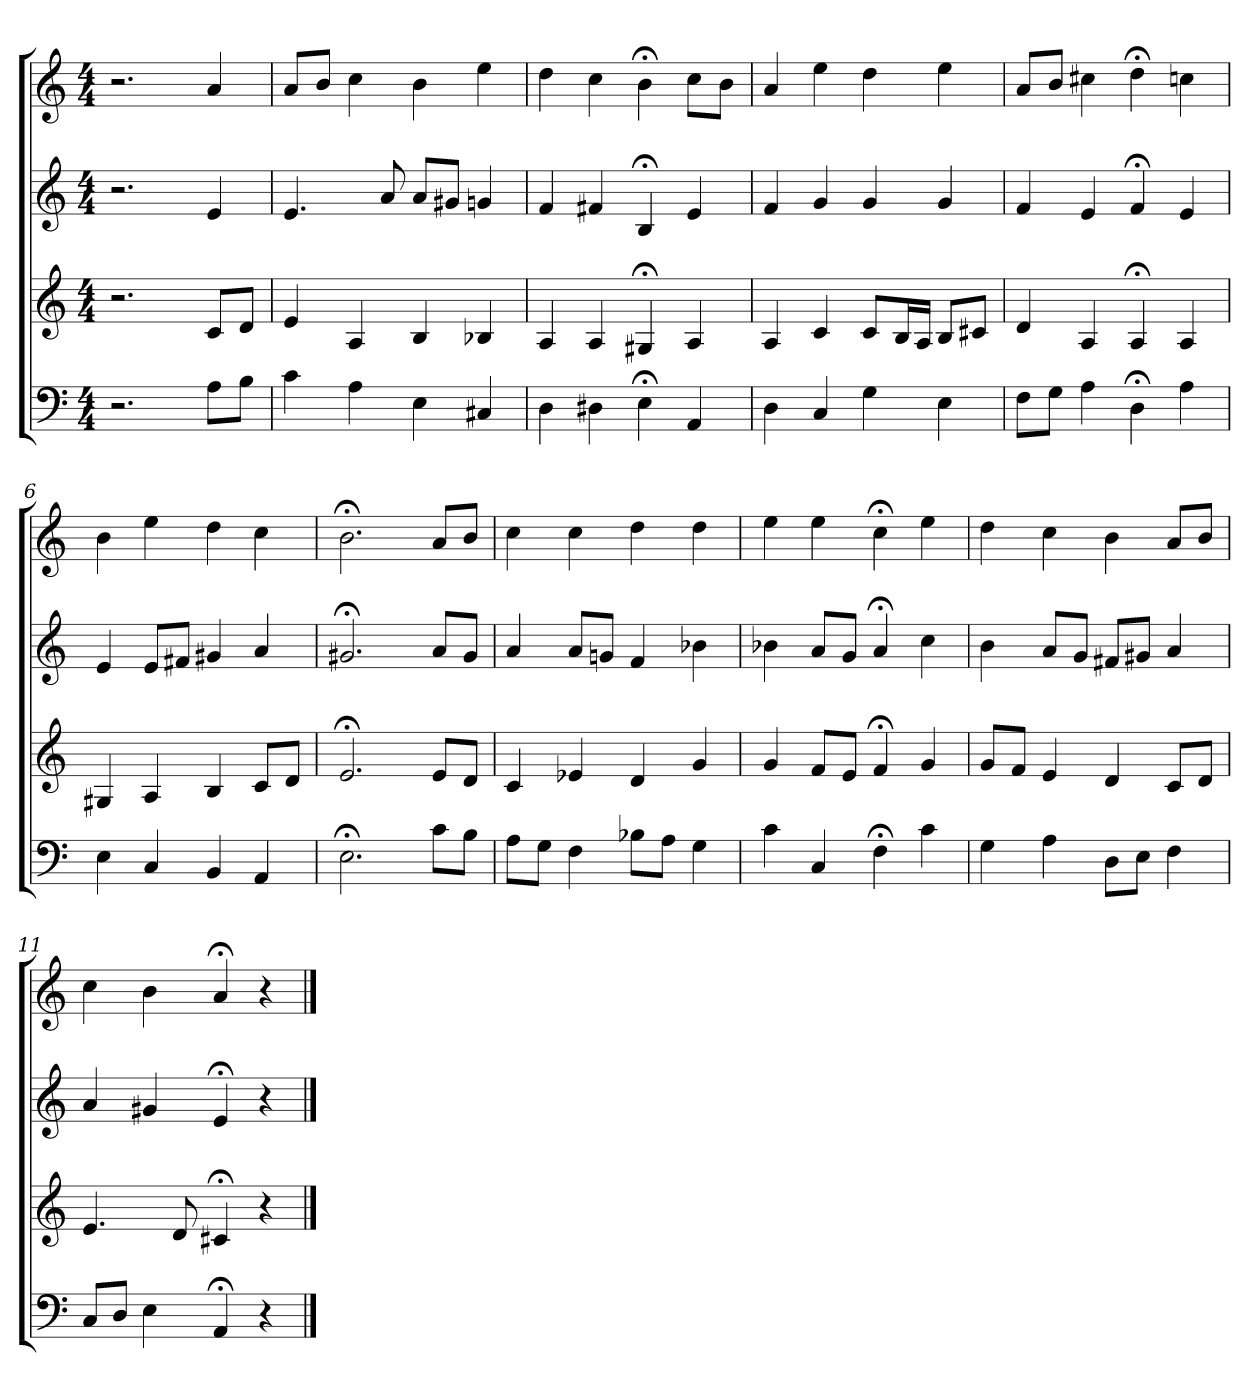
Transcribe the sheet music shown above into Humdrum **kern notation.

**kern	**kern	**kern	**kern
*part4	*part3	*part2	*part1
*staff4	*staff3	*staff2	*staff1
*clefF4	*clefG2	*clefG2	*clefG2
*M4/4	*M4/4	*M4/4	*M4/4
=1	=1	=1	=1
2.r	2.r	2.r	2.r
8A\L	8c/L	4e	4a
8B\J	8d/J	.	.
=2	=2	=2	=2
4c	4e	4.e	8a/L
.	.	.	8b/J
4A	4A	.	4cc
.	.	8a	.
4E	4B	8a/L	4b
.	.	8g#X/J	.
4C#X	4B-X	4gn	4ee
=3	=3	=3	=3
4D	4A	4f	4dd
4D#X	4A	4f#X	4cc
4E;<	4G#X;<	4B;<	4b;<
4AA	4A	4e	8cc\L
.	.	.	8b\J
=4	=4	=4	=4
4D	4A	4f	4a
4C	4c	4g	4ee
4G	8c/L	4g	4dd
.	16B/L	.	.
.	16A/JJ	.	.
4E	8B/L	4g	4ee
.	8c#X/J	.	.
=5	=5	=5	=5
8F\L	4d	4f	8a/L
8G\J	.	.	8b/J
4A	4A	4e	4cc#X
4D;<	4A;<	4f;<	4dd;<
4A	4A	4e	4ccn
=6	=6	=6	=6
4E	4G#X	4e	4b
4C	4A	8e/L	4ee
.	.	8f#X/J	.
4BB	4B	4g#X	4dd
4AA	8c/L	4a	4cc
.	8d/J	.	.
=7	=7	=7	=7
2.E;<	2.e;<	2.g#X;<	2.b;<
8c\L	8e/L	8a/L	8a/L
8B\J	8d/J	8g#/J	8b/J
=8	=8	=8	=8
8A\L	4c	4a	4cc
8G\J	.	.	.
4F	4e-X	8a/L	4cc
.	.	8gn/J	.
8B-X\L	4d	4f	4dd
8A\J	.	.	.
4G	4g	4b-X	4dd
=9	=9	=9	=9
4c	4g	4b-X	4ee
4C	8f/L	8a/L	4ee
.	8e/J	8g/J	.
4F;<	4f;<	4a;<	4cc;<
4c	4g	4cc	4ee
=10	=10	=10	=10
4G	8g/L	4b	4dd
.	8f/J	.	.
4A	4e	8a/L	4cc
.	.	8g/J	.
8D\L	4d	8f#X/L	4b
8E\J	.	8g#X/J	.
4F	8c/L	4a	8a/L
.	8d/J	.	8b/J
=11	=11	=11	=11
8C/L	4.e	4a	4cc
8D/J	.	.	.
4E	.	4g#X	4b
.	8d	.	.
4AA;<	4c#X;<	4e;<	4a;<
4r	4r	4r	4r
==	==	==	==
*-	*-	*-	*-
